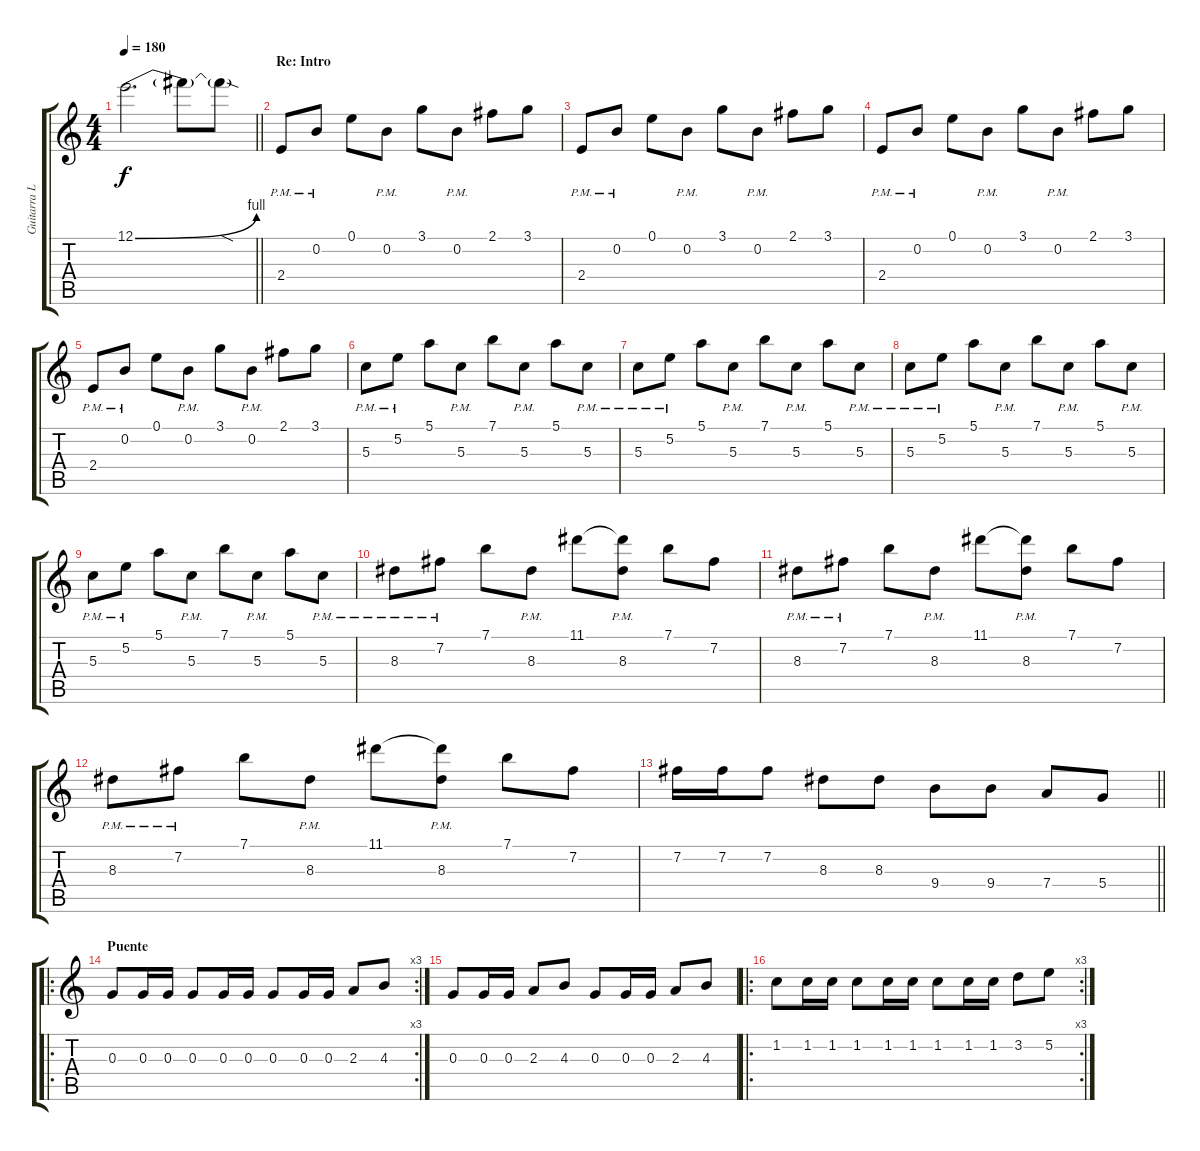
\track ("Guitarra Líder" "Guitarra L") {instrument distortionguitar}
\staff {score tabs}
\tuning (E4 B3 G3 D3 A2 E2) {hide}
\ts (4 4)
\tempo 180
\clef g2
\barLineRight lightlight
\ks c
12.1{be (bend 0 0 60 4)}.2{d dy f} 12.1{t}.8 12.1{sod t}.8 |
\section ("" "Re: Intro")
2.4{pm}.8 0.2{pm}.8 0.1.8 0.2{pm}.8 3.1.8 0.2{pm}.8 2.1.8 3.1.8 |
2.4{pm}.8 0.2{pm}.8 0.1.8 0.2{pm}.8 3.1.8 0.2{pm}.8 2.1.8 3.1.8 |
2.4{pm}.8 0.2{pm}.8 0.1.8 0.2{pm}.8 3.1.8 0.2{pm}.8 2.1.8 3.1.8 |
2.4{pm}.8 0.2{pm}.8 0.1.8 0.2{pm}.8 3.1.8 0.2{pm}.8 2.1.8 3.1.8 |
5.3{pm}.8 5.2{pm}.8 5.1.8 5.3{pm}.8 7.1.8 5.3{pm}.8 5.1.8 5.3{pm}.8 |
5.3{pm}.8 5.2{pm}.8 5.1.8 5.3{pm}.8 7.1.8 5.3{pm}.8 5.1.8 5.3{pm}.8 |
5.3{pm}.8 5.2{pm}.8 5.1.8 5.3{pm}.8 7.1.8 5.3{pm}.8 5.1.8 5.3{pm}.8 |
5.3{pm}.8 5.2{pm}.8 5.1.8 5.3{pm}.8 7.1.8 5.3{pm}.8 5.1.8 5.3{pm}.8 |
8.3{pm}.8 7.2{pm}.8 7.1.8 8.3{pm}.8 11.1.8 (11.1{t} 8.3{pm}).8 7.1.8 7.2.8 |
8.3{pm}.8 7.2{pm}.8 7.1.8 8.3{pm}.8 11.1.8 (11.1{t} 8.3{pm}).8 7.1.8 7.2.8 |
8.3{pm}.8 7.2{pm}.8 7.1.8 8.3{pm}.8 11.1.8 (11.1{t} 8.3{pm}).8 7.1.8 7.2.8 |
\barLineRight lightlight
7.2.16 7.2.16 7.2.8 8.3.8 8.3.8 9.4.8 9.4.8 7.4.8 5.4.8 |
\ro
\rc 3
\section ("" "Puente")
0.3.8 0.3.16 0.3.16 0.3.8 0.3.16 0.3.16 0.3.8 0.3.16 0.3.16 2.3.8 4.3.8 |
0.3.8 0.3.16 0.3.16 2.3.8 4.3.8 0.3.8 0.3.16 0.3.16 2.3.8 4.3.8 |
\ro
\rc 3
1.2.8 1.2.16 1.2.16 1.2.8 1.2.16 1.2.16 1.2.8 1.2.16 1.2.16 3.2.8 5.2.8
